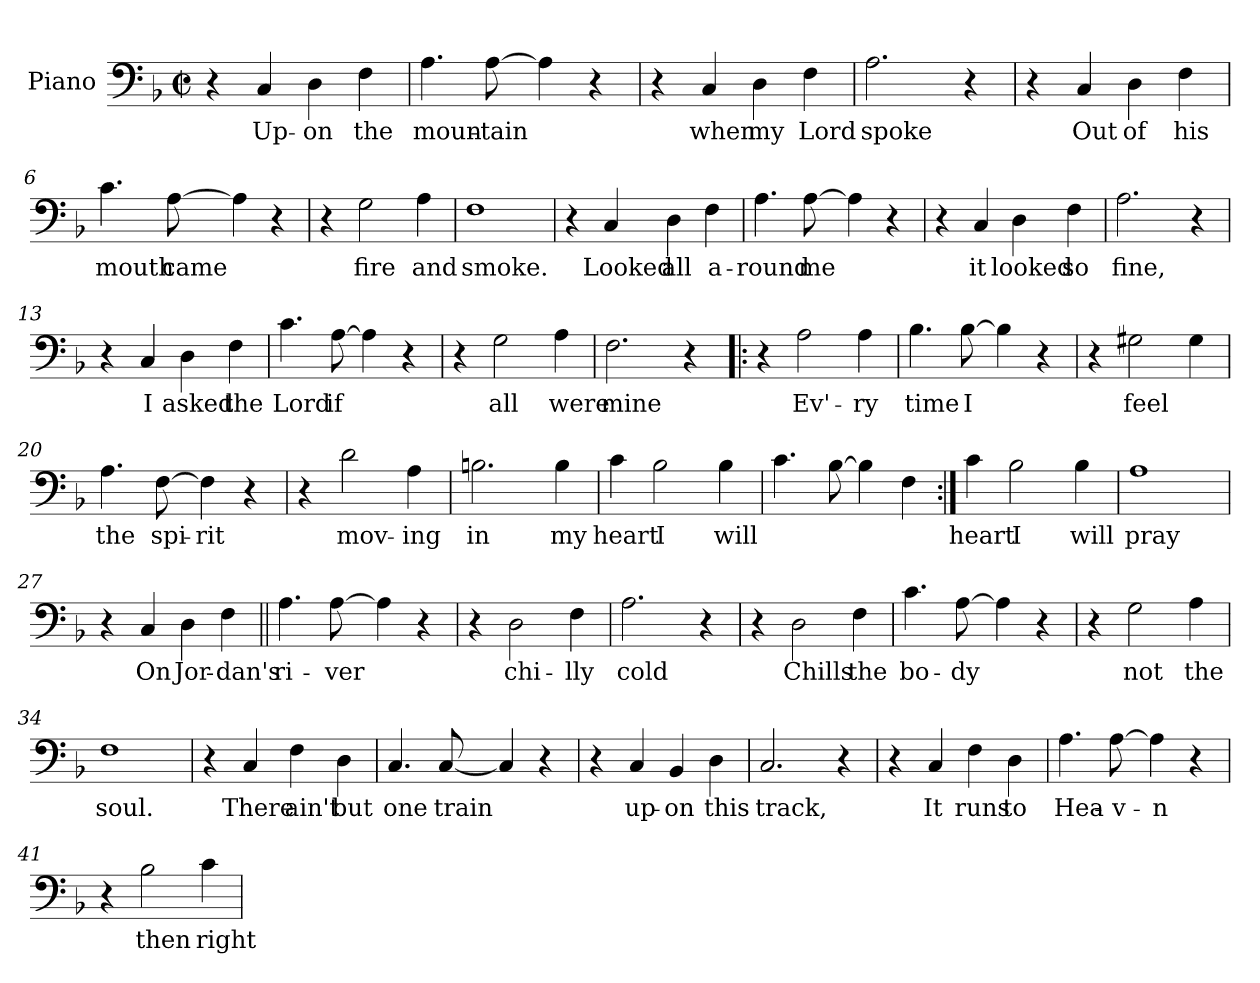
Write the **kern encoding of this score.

**kern	**text
*part1	*part1
*staff1	*staff1
*I"Piano	*
*I'Pno	*
*clefF4	*
*k[b-]	*
*F:	*
*M2/2	*
*met(c|)	*
=1	=1
4r	.
4C/	Up-
4D\	-on
4F\	the
=2	=2
4.A\	moun-
[8A\	-tain
4A\]	.
4r	.
=3	=3
4r	.
4C/	when
4D\	my
4F\	Lord
=4	=4
2.A\	spoke
4r	.
=5	=5
4r	.
4C/	Out
4D\	of
4F\	his
=6	=6
4.c\	mouth
[8A\	came
4A\]	.
4r	.
!!LO:LB:g=z
=7	=7
4r	.
2G\	fire
4A\	and
=8	=8
1F	smoke.
=9	=9
4r	.
4C/	Looked
4D\	all
4F\	a-
=10	=10
4.A\	-round
[8A\	me
4A\]	.
4r	.
=11	=11
4r	.
4C/	it
4D\	looked
4F\	so
=12	=12
2.A\	fine,
4r	.
!!LO:LB:g=z
=13	=13
4r	.
4C/	I
4D\	asked
4F\	the
=14	=14
4.c\	Lord
[8A\	if
4A\]	.
4r	.
=15	=15
4r	.
2G\	all
4A\	were
=16	=16
2.F\	mine
4r	.
=17!|:	=17!|:
4r	.
2A\	Ev'-
4A\	-ry
=18	=18
4.B-\	time
[8B-\	I
4B-\]	.
4r	.
=19	=19
4r	.
2G#X\	feel
4G#\	.
!!LO:LB:g=z
=20	=20
4.A\	the
[8F\	spi-
4F\]	-rit
4r	.
=21	=21
4r	.
2d\	mov-
4A\	-ing
=22	=22
2.Bn\	in
4B\	my
=23	=23
4c\	heart
2B-\	I
4B-\	will
=24	=24
4.c\	.
[8B-\	.
4B-\]	.
4F\	.
=25:|!	=25:|!
4c\	heart
2B-\	I
4B-\	will
=26	=26
1A	pray
!!LO:LB:g=z
=27	=27
4r	.
4C/	On
4D\	Jor-
4F\	-dan's
=28||	=28||
4.A\	ri-
[8A\	-ver
4A\]	.
4r	.
=29	=29
4r	.
2D\	chi-
4F\	-lly
=30	=30
2.A\	cold
4r	.
=31	=31
4r	.
2D\	Chills
4F\	the
=32	=32
4.c\	bo-
[8A\	-dy
4A\]	.
4r	.
=33	=33
4r	.
2G\	not
4A\	the
=34	=34
1F	soul.
!!LO:LB:g=z
=35	=35
4r	.
4C/	There
4F\	ain't
4D\	but
=36	=36
4.C/	one
[8C/	train
4C/]	.
4r	.
=37	=37
4r	.
4C/	up-
4BB-/	-on
4D\	this
=38	=38
2.C/	track,
4r	.
=39	=39
4r	.
4C/	It
4F\	runs
4D\	to
=40	=40
4.A\	Hea-
[8A\	-v-
4A\]	-n
4r	.
!!LO:LB:g=z
=41	=41
4r	.
2B-\	then
4c\	right
=	=
*-	*-
